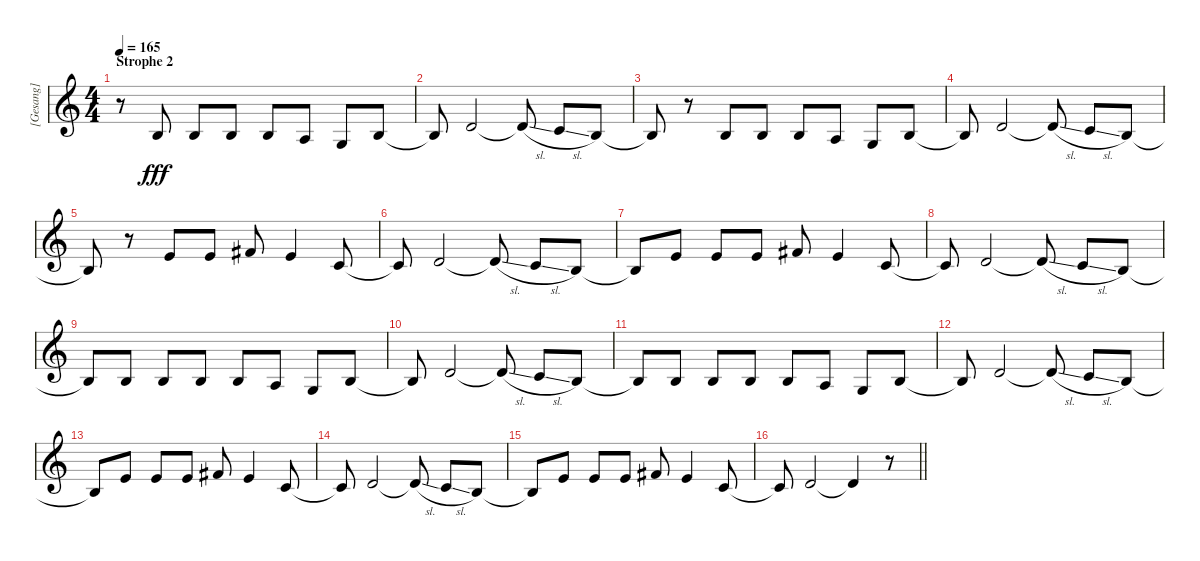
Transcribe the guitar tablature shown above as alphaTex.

\track ("[Gesang]" "[Gesang]") {instrument tenorsax}
\staff {score}
\tuning (E4 B3 G3 D3 A2 E2) {hide}
\ts (4 4)
\section ("" "Strophe 2")
\tempo 165
\clef g2
\ks c
r.8{dy fff} 4.3.8{volume 14} 4.3.8 4.3.8 4.3.8 2.3.8 0.3.8 4.3.8 |
4.3{t}.8 7.3.2 7.3{sl t}.8 5.3{sl}.8 4.3.8 |
4.3{t}.8 r.8 4.3.8 4.3.8 4.3.8 2.3.8 0.3.8 4.3.8 |
4.3{t}.8 7.3.2 7.3{sl t}.8 5.3{sl}.8 4.3.8 |
4.3{t}.8 r.8 5.2.8 5.2.8 7.2.8 5.2.4 1.2.8 |
1.2{t}.8 3.2.2 3.2{sl t}.8 1.2{sl}.8 0.2.8 |
0.2{t}.8 5.2.8 5.2.8 5.2.8 7.2.8 5.2.4 1.2.8 |
1.2{t}.8 3.2.2 3.2{sl t}.8 1.2{sl}.8 0.2.8 |
0.2{t}.8 4.3.8 4.3.8 4.3.8 4.3.8 2.3.8 0.3.8 4.3.8 |
4.3{t}.8 7.3.2 7.3{sl t}.8 5.3{sl}.8 4.3.8 |
4.3{t}.8 4.3.8 4.3.8 4.3.8 4.3.8 2.3.8 0.3.8 4.3.8 |
4.3{t}.8 7.3.2 7.3{sl t}.8 5.3{sl}.8 4.3.8 |
4.3{t}.8 5.2.8 5.2.8 5.2.8 7.2.8 5.2.4 1.2.8 |
1.2{t}.8 3.2.2 3.2{sl t}.8 1.2{sl}.8 0.2.8 |
0.2{t}.8 5.2.8 5.2.8 5.2.8 7.2.8 5.2.4 1.2.8 |
\barLineRight lightlight
1.2{t}.8 3.2.2 3.2{t}.4 r.8
